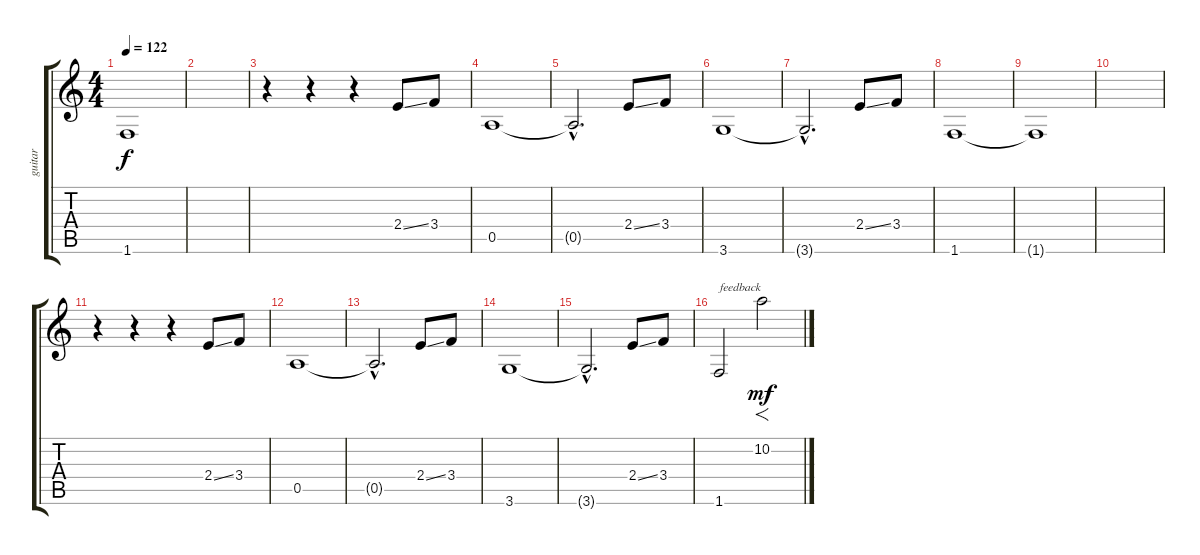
\track ("guitar" "guitar") {instrument overdrivenguitar}
\staff {score tabs}
\tuning (E4 B3 G3 D3 A2 E2) {hide}
\ts (4 4)
\tempo 122
\clef g2
\ks c
1.6{t}.1{dy f} |
|
r.4 r.4 r.4 2.4{ss}.8 3.4.8 |
0.5.1 |
0.5{hac t}.2{d} 2.4{ss}.8 3.4.8 |
3.6.1 |
3.6{hac t}.2{d} 2.4{ss}.8 3.4.8 |
1.6.1 |
1.6{t}.1 |
|
r.4 r.4 r.4 2.4{ss}.8 3.4.8 |
0.5.1 |
0.5{hac t}.2{d} 2.4{ss}.8 3.4.8 |
3.6.1 |
3.6{hac t}.2{d} 2.4{ss}.8 3.4.8 |
1.6.2{txt "feedback"} 10.2.2{f dy mf}
